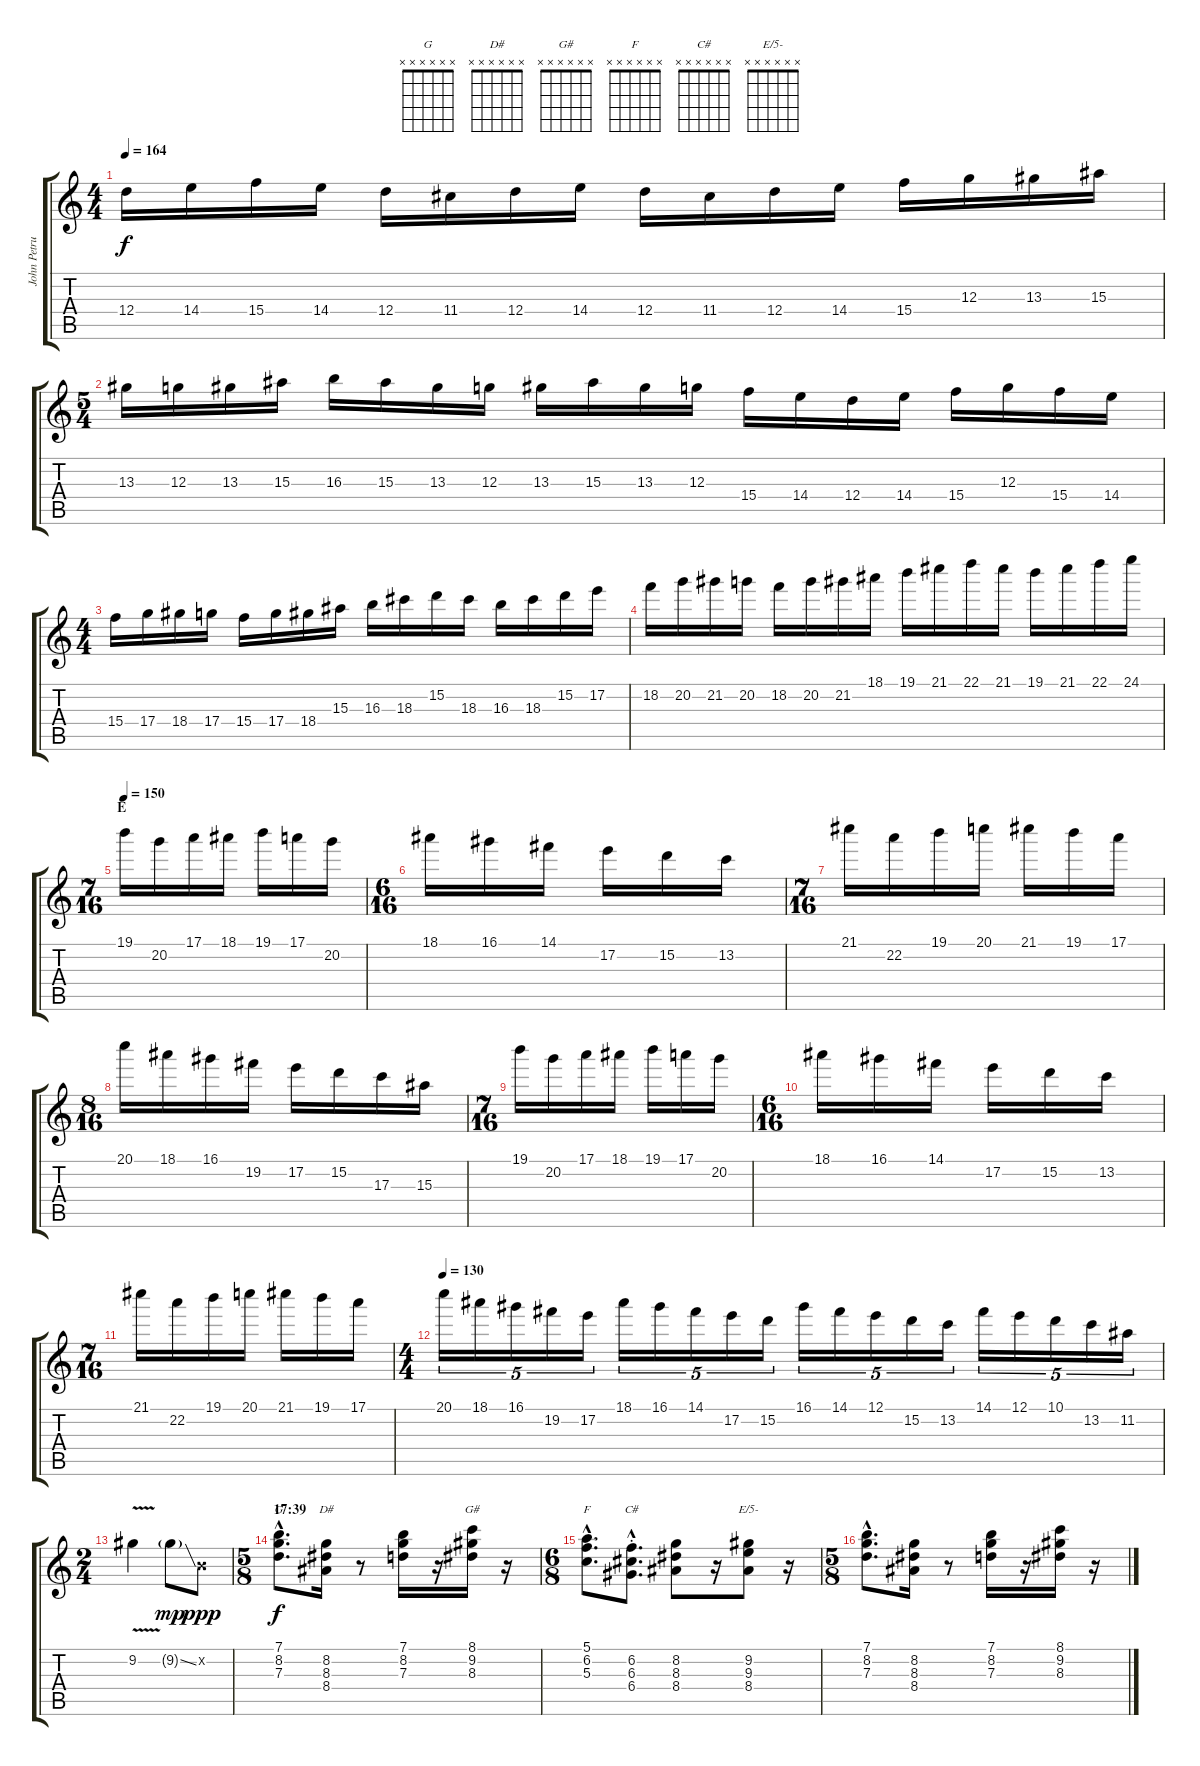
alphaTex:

\track ("John Petrucci" "John Petru") {instrument distortionguitar}
\staff {score tabs}
\tuning (E4 B3 G3 D3 A2 E2) {hide}
\chord ("G" x x x x x x)
\chord ("D#" x x x x x x)
\chord ("G#" x x x x x x)
\chord ("F" x x x x x x)
\chord ("C#" x x x x x x)
\chord ("E/5-" x x x x x x)
\ts (4 4)
\tempo 164
\clef g2
\ks c
12.4.16{dy f} 14.4.16 15.4.16 14.4.16 12.4.16 11.4.16 12.4.16 14.4.16 12.4.16 11.4.16 12.4.16 14.4.16 15.4.16 12.3.16 13.3.16 15.3.16 |
\ts (5 4)
13.3.16 12.3.16 13.3.16 15.3.16 16.3.16 15.3.16 13.3.16 12.3.16 13.3.16 15.3.16 13.3.16 12.3.16 15.4.16 14.4.16 12.4.16 14.4.16 15.4.16 12.3.16 15.4.16 14.4.16 |
\ts (4 4)
15.4.16 17.4.16 18.4.16 17.4.16 15.4.16 17.4.16 18.4.16 15.3.16 16.3.16 18.3.16 15.2.16 18.3.16 16.3.16 18.3.16 15.2.16 17.2.16 |
18.2.16 20.2.16 21.2.16 20.2.16 18.2.16 20.2.16 21.2.16 18.1.16 19.1.16 21.1.16 22.1.16 21.1.16 19.1.16 21.1.16 22.1.16 24.1.16 |
\ts (7 16)
\section ("" "E")
\tempo 150
19.1.16 20.2.16 17.1.16 18.1.16 19.1.16 17.1.16 20.2.16 |
\ts (6 16)
18.1.16 16.1.16 14.1.16 17.2.16 15.2.16 13.2.16 |
\ts (7 16)
21.1.16 22.2.16 19.1.16 20.1.16 21.1.16 19.1.16 17.1.16 |
\ts (8 16)
20.1.16 18.1.16 16.1.16 19.2.16 17.2.16 15.2.16 17.3.16 15.3.16 |
\ts (7 16)
19.1.16 20.2.16 17.1.16 18.1.16 19.1.16 17.1.16 20.2.16 |
\ts (6 16)
18.1.16 16.1.16 14.1.16 17.2.16 15.2.16 13.2.16 |
\ts (7 16)
21.1.16 22.2.16 19.1.16 20.1.16 21.1.16 19.1.16 17.1.16 |
\ts (4 4)
\tempo 130
20.1.16{tu (5 4)} 18.1.16{tu (5 4)} 16.1.16{tu (5 4)} 19.2.16{tu (5 4)} 17.2.16{tu (5 4)} 18.1.16{tu (5 4)} 16.1.16{tu (5 4)} 14.1.16{tu (5 4)} 17.2.16{tu (5 4)} 15.2.16{tu (5 4)} 16.1.16{tu (5 4)} 14.1.16{tu (5 4)} 12.1.16{tu (5 4)} 15.2.16{tu (5 4)} 13.2.16{tu (5 4)} 14.1.16{tu (5 4)} 12.1.16{tu (5 4)} 10.1.16{tu (5 4)} 13.2.16{tu (5 4)} 11.2.16{tu (5 4)} |
\ts (2 4)
9.2{v}.4 9.2{ss g}.8{dy mp} 0.2{x}.8{dy ppp} |
\ts (5 8)
\section ("" "17:39")
(7.1{hac} 8.2{hac} 7.3{hac}).8{d ch "G" dy f volume 12 balance 8 instrument electricguitarclean} (8.2 8.3 8.4).16{ch "D#"} r.8 (7.1 8.2 7.3).16 r.16 (8.1 9.2 8.3).16{ch "G#"} r.16 |
\ts (6 8)
(5.1{hac} 6.2{hac} 5.3{hac}).8{d ch "F"} (6.2{hac st} 6.3{hac st} 6.4{hac st}).8{d ch "C#"} (8.2 8.3 8.4).8 r.16 (9.2 9.3 8.4).8{ch "E/5-"} r.16 |
\ts (5 8)
(7.1{hac} 8.2{hac} 7.3{hac}).8{d} (8.2 8.3 8.4).16 r.8 (7.1 8.2 7.3).16 r.16 (8.1 9.2 8.3).16 r.16
